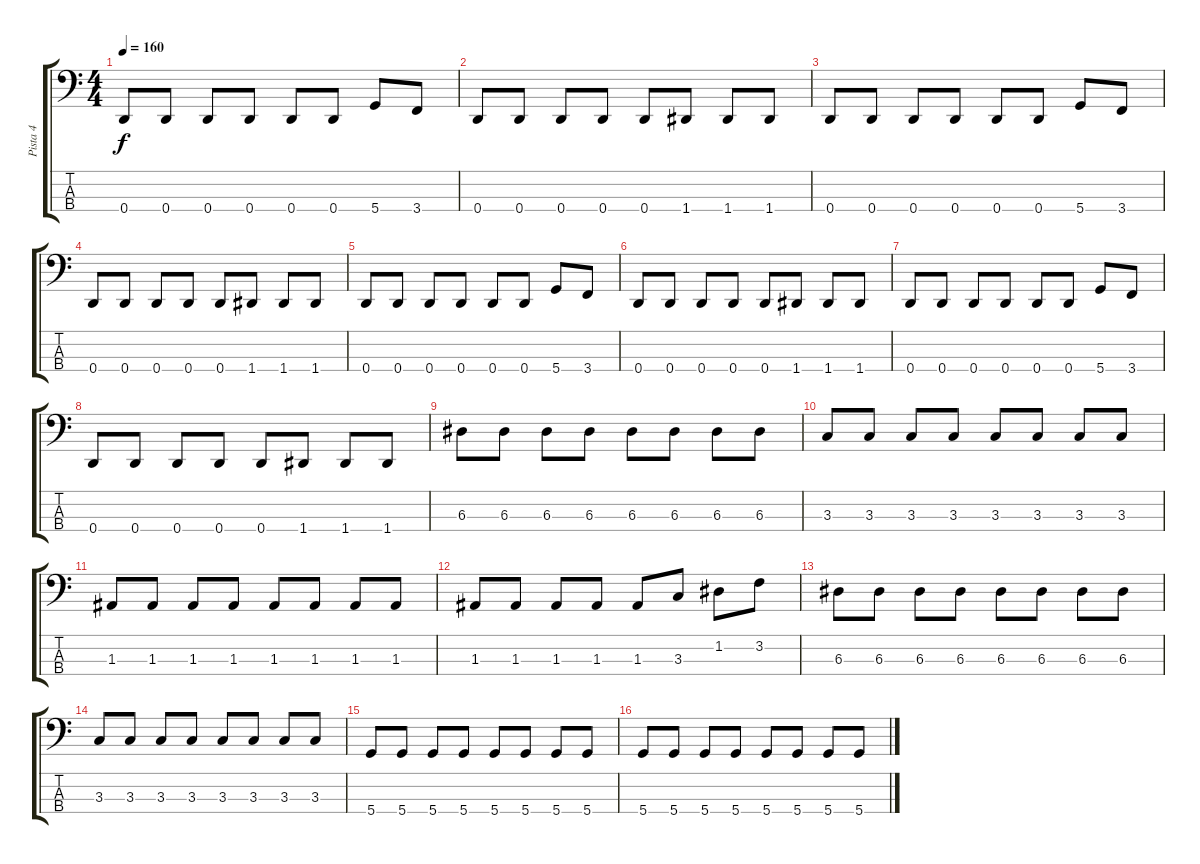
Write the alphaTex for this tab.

\track ("Pista 4" "Pista 4") {instrument electricbassfinger}
\staff {score tabs}
\tuning (G2 D2 A1 D1) {hide}
\ts (4 4)
\tempo 160
\clef f4
\ks c
0.4.8{dy f} 0.4.8 0.4.8 0.4.8 0.4.8 0.4.8 5.4.8 3.4.8 |
0.4.8 0.4.8 0.4.8 0.4.8 0.4.8 1.4.8 1.4.8 1.4.8 |
0.4.8 0.4.8 0.4.8 0.4.8 0.4.8 0.4.8 5.4.8 3.4.8 |
0.4.8 0.4.8 0.4.8 0.4.8 0.4.8 1.4.8 1.4.8 1.4.8 |
0.4.8 0.4.8 0.4.8 0.4.8 0.4.8 0.4.8 5.4.8 3.4.8 |
0.4.8 0.4.8 0.4.8 0.4.8 0.4.8 1.4.8 1.4.8 1.4.8 |
0.4.8 0.4.8 0.4.8 0.4.8 0.4.8 0.4.8 5.4.8 3.4.8 |
0.4.8 0.4.8 0.4.8 0.4.8 0.4.8 1.4.8 1.4.8 1.4.8 |
6.3.8 6.3.8 6.3.8 6.3.8 6.3.8 6.3.8 6.3.8 6.3.8 |
3.3.8 3.3.8 3.3.8 3.3.8 3.3.8 3.3.8 3.3.8 3.3.8 |
1.3.8 1.3.8 1.3.8 1.3.8 1.3.8 1.3.8 1.3.8 1.3.8 |
1.3.8 1.3.8 1.3.8 1.3.8 1.3.8 3.3.8 1.2.8 3.2.8 |
6.3.8 6.3.8 6.3.8 6.3.8 6.3.8 6.3.8 6.3.8 6.3.8 |
3.3.8 3.3.8 3.3.8 3.3.8 3.3.8 3.3.8 3.3.8 3.3.8 |
5.4.8 5.4.8 5.4.8 5.4.8 5.4.8 5.4.8 5.4.8 5.4.8 |
5.4.8 5.4.8 5.4.8 5.4.8 5.4.8 5.4.8 5.4.8 5.4.8
